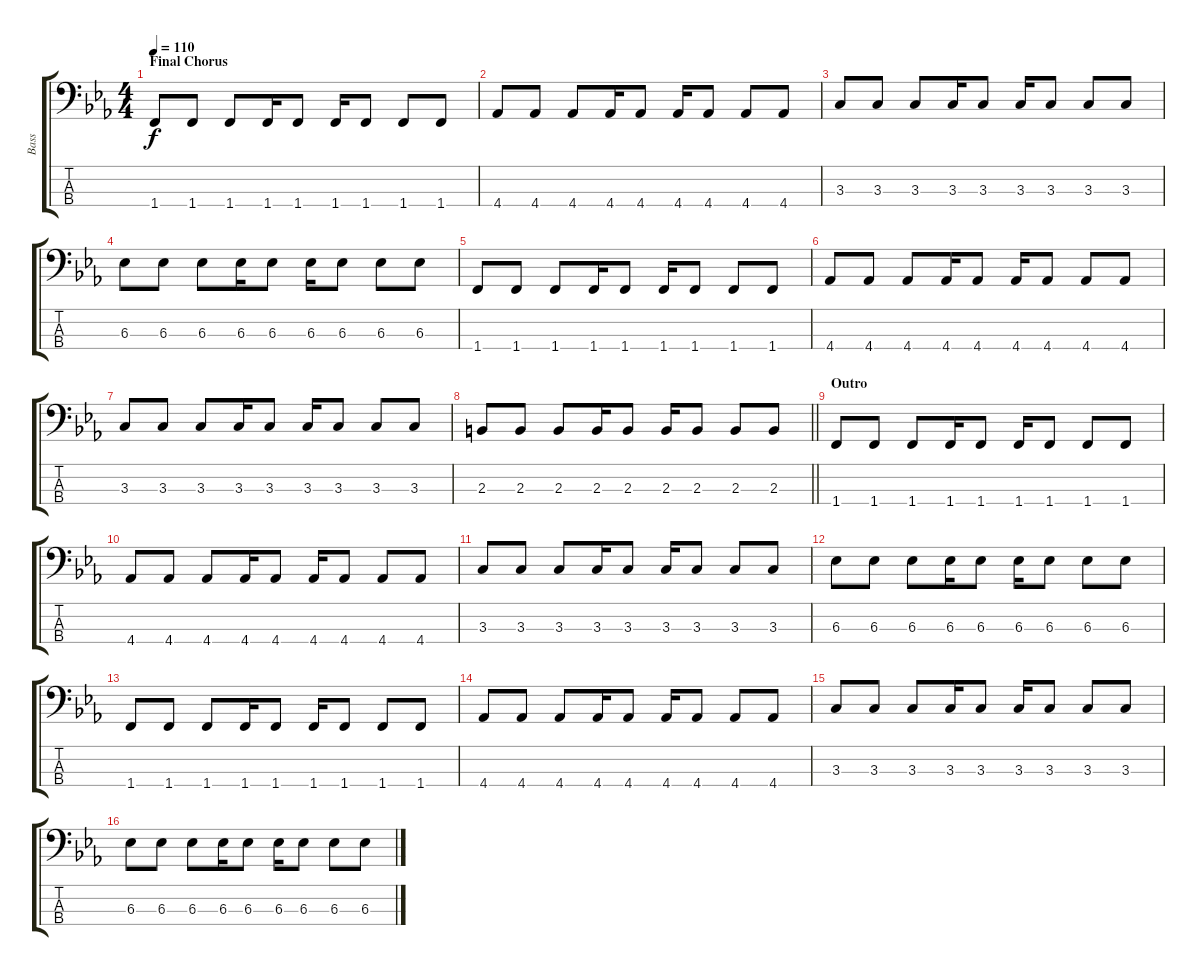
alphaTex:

\track ("Bass" "Bass") {instrument acousticbass}
\staff {score tabs}
\tuning (G2 D2 A1 E1) {hide}
\ts (4 4)
\section ("" "Final Chorus")
\tempo 110
\clef f4
\ks eb
1.4.8{dy f} 1.4.8 1.4.8 1.4.16 1.4.8 1.4.16 1.4.8 1.4.8 1.4.8 |
4.4.8 4.4.8 4.4.8 4.4.16 4.4.8 4.4.16 4.4.8 4.4.8 4.4.8 |
3.3.8 3.3.8 3.3.8 3.3.16 3.3.8 3.3.16 3.3.8 3.3.8 3.3.8 |
6.3.8 6.3.8 6.3.8 6.3.16 6.3.8 6.3.16 6.3.8 6.3.8 6.3.8 |
1.4.8 1.4.8 1.4.8 1.4.16 1.4.8 1.4.16 1.4.8 1.4.8 1.4.8 |
4.4.8 4.4.8 4.4.8 4.4.16 4.4.8 4.4.16 4.4.8 4.4.8 4.4.8 |
3.3.8 3.3.8 3.3.8 3.3.16 3.3.8 3.3.16 3.3.8 3.3.8 3.3.8 |
\barLineRight lightlight
2.3.8 2.3.8 2.3.8 2.3.16 2.3.8 2.3.16 2.3.8 2.3.8 2.3.8 |
\section ("" "Outro")
1.4.8 1.4.8 1.4.8 1.4.16 1.4.8 1.4.16 1.4.8 1.4.8 1.4.8 |
4.4.8 4.4.8 4.4.8 4.4.16 4.4.8 4.4.16 4.4.8 4.4.8 4.4.8 |
3.3.8 3.3.8 3.3.8 3.3.16 3.3.8 3.3.16 3.3.8 3.3.8 3.3.8 |
6.3.8 6.3.8 6.3.8 6.3.16 6.3.8 6.3.16 6.3.8 6.3.8 6.3.8 |
1.4.8 1.4.8 1.4.8 1.4.16 1.4.8 1.4.16 1.4.8 1.4.8 1.4.8 |
4.4.8 4.4.8 4.4.8 4.4.16 4.4.8 4.4.16 4.4.8 4.4.8 4.4.8 |
3.3.8 3.3.8 3.3.8 3.3.16 3.3.8 3.3.16 3.3.8 3.3.8 3.3.8 |
6.3.8 6.3.8 6.3.8 6.3.16 6.3.8 6.3.16 6.3.8 6.3.8 6.3.8
